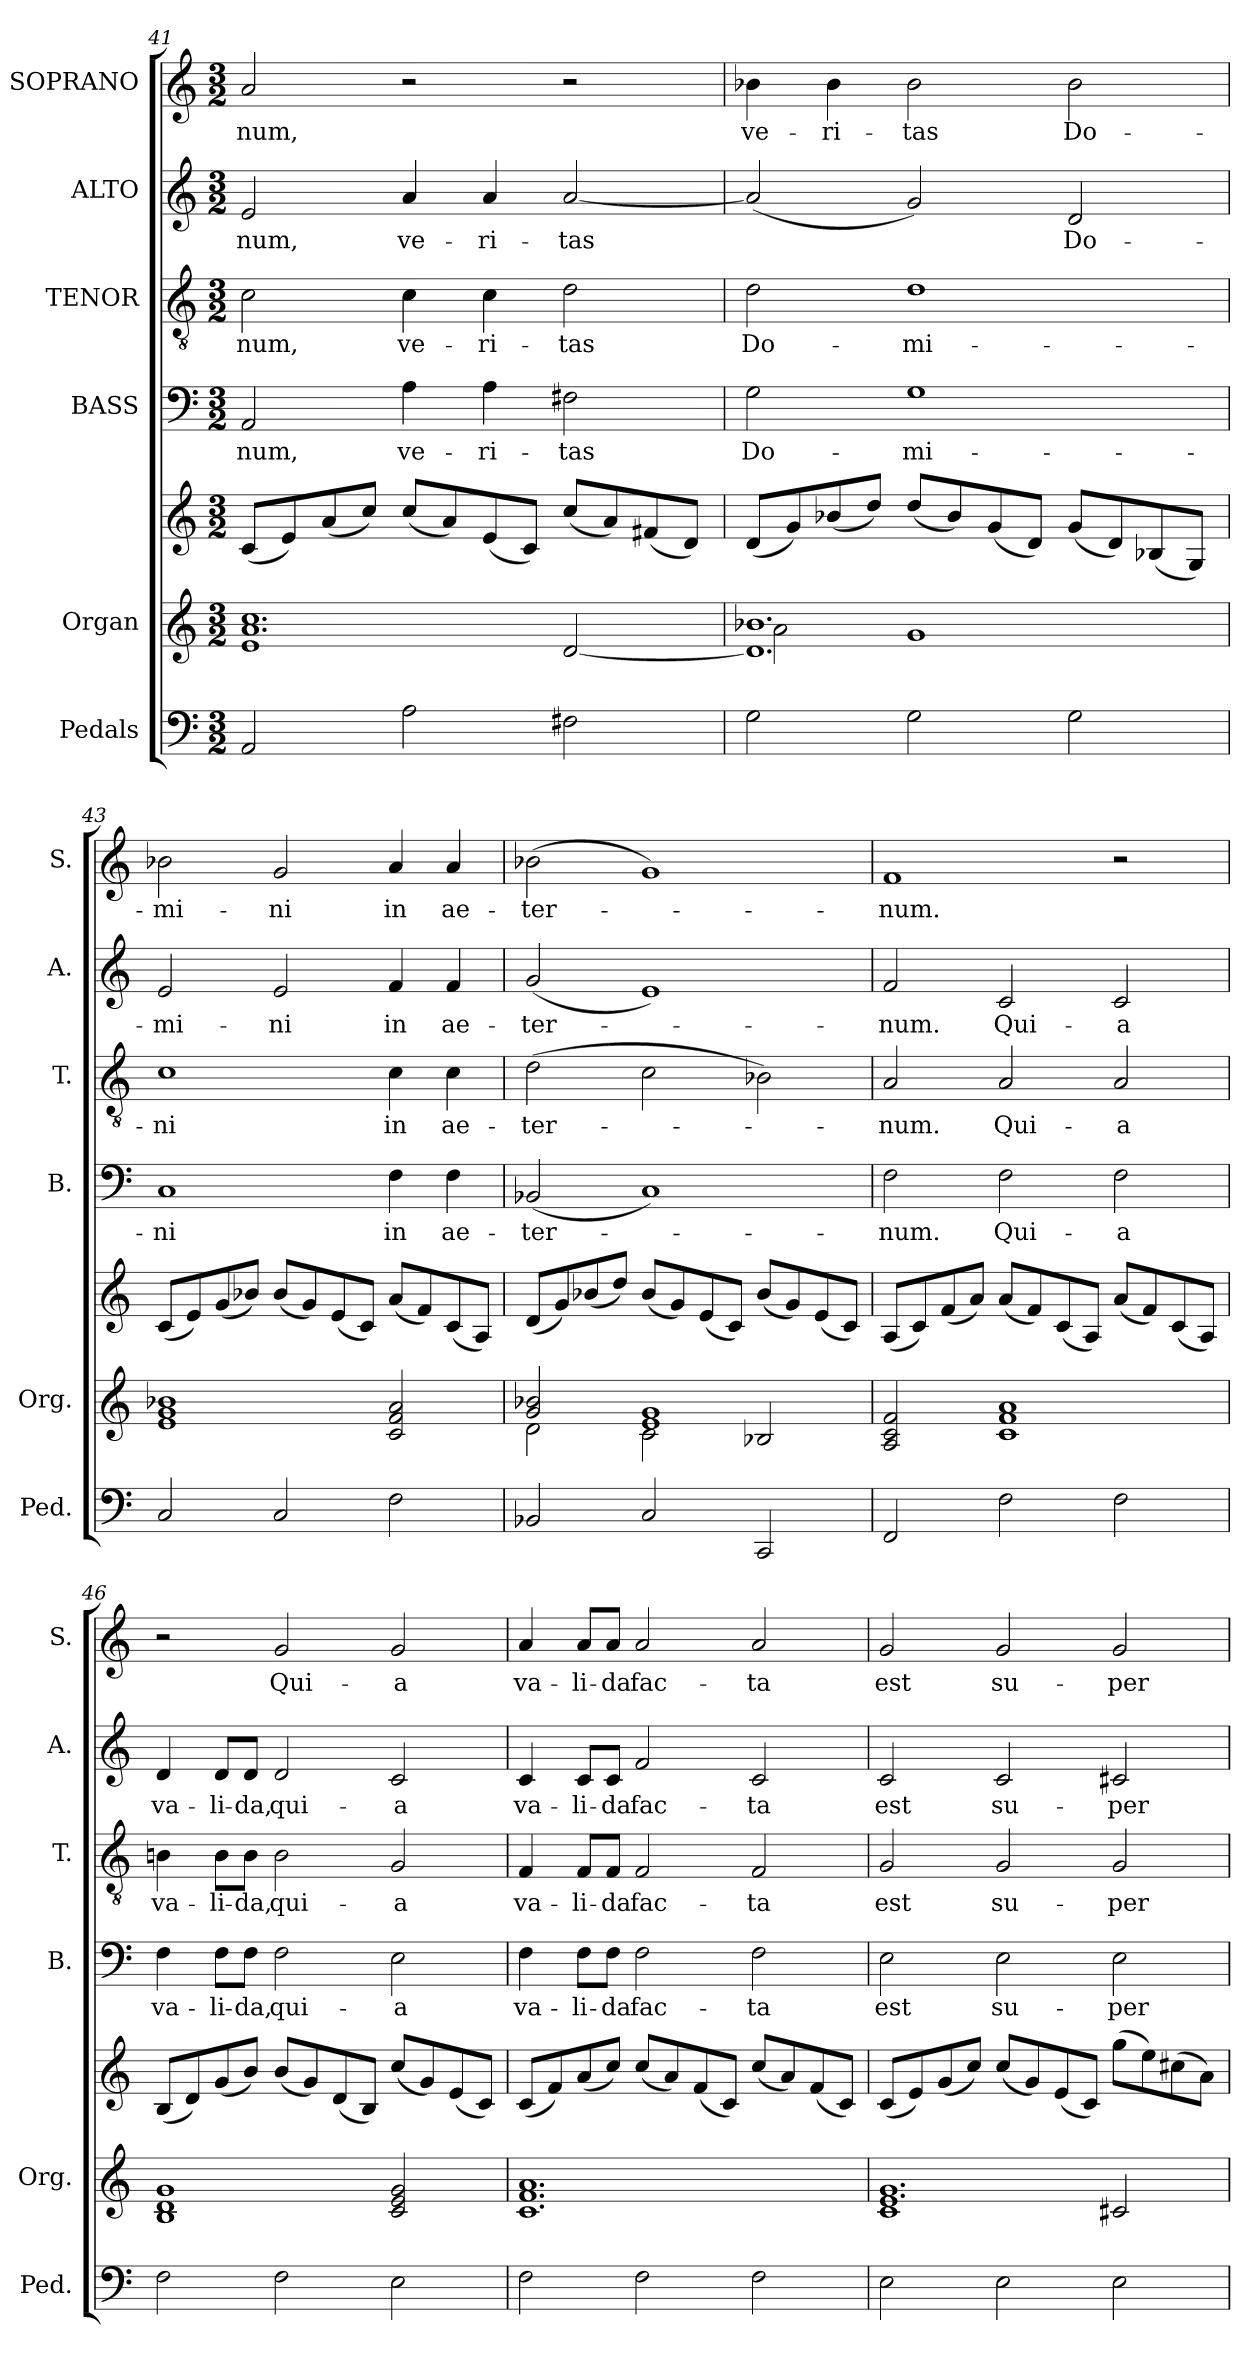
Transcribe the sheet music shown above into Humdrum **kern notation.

**kern	**kern	**kern	**kern	**text	**kern	**text	**kern	**text	**kern	**text
*part6	*part5	*part5	*part4	*part4	*part3	*part3	*part2	*part2	*part1	*part1
*staff7	*staff6	*staff5	*staff4	*staff4	*staff3	*staff3	*staff2	*staff2	*staff1	*staff1
*I"Pedals	*I"Organ	*	*I"BASS	*	*I"TENOR	*	*I"ALTO	*	*I"SOPRANO	*
*I'Ped.	*I'Org.	*	*I'B.	*	*I'T.	*	*I'A.	*	*I'S.	*
*clefF4	*clefG2	*clefG2	*clefF4	*	*clefGv2	*	*clefG2	*	*clefG2	*
*	*	*	*	*	*ITrd7c12	*	*	*	*	*
*k[]	*k[]	*k[]	*k[]	*	*k[]	*	*k[]	*	*k[]	*
*C:	*C:	*C:	*C:	*	*C:	*	*C:	*	*C:	*
*M3/2	*M3/2	*M3/2	*M3/2	*	*M3/2	*	*M3/2	*	*M3/2	*
=41	=41	=41	=41	=41	=41	=41	=41	=41	=41	=41
*	*^	*	*	*	*	*	*	*	*	*
!	!	!	!	!	!LO:LY:b	!	!LO:LY:b	!	!LO:LY:b	!	!LO:LY:b
2AA/	1.a 1.cc	1e	(<8c/L	2AA/	-num,	2C\	-num,	2e/	-num,	2a/	-num,
.	.	.	8e/)	.	.	.	.	.	.	.	.
.	.	.	(<8a/	.	.	.	.	.	.	.	.
.	.	.	8cc/J)	.	.	.	.	.	.	.	.
!	!	!	!	!	!LO:LY:b	!	!LO:LY:b	!	!LO:LY:b	!	!
2A\	.	.	(<8cc/L	4A\	ve-	4C\	ve-	4a/	ve-	2r	.
.	.	.	8a/)	.	.	.	.	.	.	.	.
!	!	!	!	!	!LO:LY:b	!	!LO:LY:b	!	!LO:LY:b	!	!
.	.	.	(<8e/	4A\	-ri-	4C\	-ri-	4a/	-ri-	.	.
.	.	.	8c/J)	.	.	.	.	.	.	.	.
!	!	!	!	!	!LO:LY:b	!	!LO:LY:b	!	!LO:LY:b	!	!
2F#X\	.	[2d/	(<8cc/L	2F#X\	-tas	2D\	-tas	[2a/	-tas	2r	.
.	.	.	8a/)	.	.	.	.	.	.	.	.
.	.	.	(<8f#X/	.	.	.	.	.	.	.	.
.	.	.	8d/J)	.	.	.	.	.	.	.	.
=42	=42	=42	=42	=42	=42	=42	=42	=42	=42	=42	=42
!	!	!	!	!	!LO:LY:b	!	!LO:LY:b	!	!	!	!LO:LY:b
2G\	1.d] 1.b-X	2a\	(<8d/L	2G\	Do-	2D\	Do-	(<2a/]	.	4b-X\	ve-
.	.	.	8g/)	.	.	.	.	.	.	.	.
!	!	!	!	!	!	!	!	!	!	!	!LO:LY:b
.	.	.	(<8b-X/	.	.	.	.	.	.	4b-\	-ri-
.	.	.	8dd/J)	.	.	.	.	.	.	.	.
!	!	!	!	!	!LO:LY:b	!	!LO:LY:b	!	!	!	!LO:LY:b
2G\	.	1g	(<8dd/L	1G	-mi-	1D	-mi-	2g/)	.	2b-\	-tas
.	.	.	8b-/)	.	.	.	.	.	.	.	.
.	.	.	(<8g/	.	.	.	.	.	.	.	.
.	.	.	8d/J)	.	.	.	.	.	.	.	.
!	!	!	!	!	!	!	!	!	!LO:LY:b	!	!LO:LY:b
2G\	.	.	(<8g/L	.	.	.	.	2d/	Do-	2b-\	Do-
.	.	.	8d/)	.	.	.	.	.	.	.	.
.	.	.	(<8B-X/	.	.	.	.	.	.	.	.
.	.	.	8G/J)	.	.	.	.	.	.	.	.
*	*v	*v	*	*	*	*	*	*	*	*	*
!!LO:LB:g=z
=43	=43	=43	=43	=43	=43	=43	=43	=43	=43	=43
!	!	!	!	!LO:LY:b	!	!LO:LY:b	!	!LO:LY:b	!	!LO:LY:b
2C/	1e 1g 1b-X	(<8c/L	1C	-ni	1C	-ni	2e/	-mi-	2b-X\	-mi-
.	.	8e/)	.	.	.	.	.	.	.	.
.	.	(<8g/	.	.	.	.	.	.	.	.
.	.	8b-X/J)	.	.	.	.	.	.	.	.
!	!	!	!	!	!	!	!	!LO:LY:b	!	!LO:LY:b
2C/	.	(<8b-/L	.	.	.	.	2e/	-ni	2g/	-ni
.	.	8g/)	.	.	.	.	.	.	.	.
.	.	(<8e/	.	.	.	.	.	.	.	.
.	.	8c/J)	.	.	.	.	.	.	.	.
!	!	!	!	!LO:LY:b	!	!LO:LY:b	!	!LO:LY:b	!	!LO:LY:b
2F\	2c/ 2f/ 2a/	(<8a/L	4F\	in	4C\	in	4f/	in	4a/	in
.	.	8f/)	.	.	.	.	.	.	.	.
!	!	!	!	!LO:LY:b	!	!LO:LY:b	!	!LO:LY:b	!	!LO:LY:b
.	.	(<8c/	4F\	ae-	4C\	ae-	4f/	ae-	4a/	ae-
.	.	8A/J)	.	.	.	.	.	.	.	.
!!LO:PB:g=z
=44	=44	=44	=44	=44	=44	=44	=44	=44	=44	=44
*	*^	*	*	*	*	*	*	*	*	*
!	!	!	!	!	!LO:LY:b	!	!LO:LY:b	!	!LO:LY:b	!	!LO:LY:b
2BB-X/	2g/ 2b-X/	2d\	(<8d/L	(<2BB-X/	-ter-	(>2D\	-ter-	(<2g/	-ter-	(>2b-X\	-ter-
.	.	.	8g/)	.	.	.	.	.	.	.	.
.	.	.	(<8b-X/	.	.	.	.	.	.	.	.
.	.	.	8dd/J)	.	.	.	.	.	.	.	.
2C/	1e 1g	2c\	(<8b-/L	1C)	.	2C\	.	1e)	.	1g)	.
.	.	.	8g/)	.	.	.	.	.	.	.	.
.	.	.	(<8e/	.	.	.	.	.	.	.	.
.	.	.	8c/J)	.	.	.	.	.	.	.	.
2CC/	.	2B-X/	(<8b-/L	.	.	2BB-X\)	.	.	.	.	.
.	.	.	8g/)	.	.	.	.	.	.	.	.
.	.	.	(<8e/	.	.	.	.	.	.	.	.
.	.	.	8c/J)	.	.	.	.	.	.	.	.
*	*v	*v	*	*	*	*	*	*	*	*	*
=45	=45	=45	=45	=45	=45	=45	=45	=45	=45	=45
!	!	!	!	!LO:LY:b	!	!LO:LY:b	!	!LO:LY:b	!	!LO:LY:b
2FF/	2A/ 2c/ 2f/	(<8A/L	2F\	-num.	2AA/	-num.	2f/	-num.	1f	-num.
.	.	8c/)	.	.	.	.	.	.	.	.
.	.	(<8f/	.	.	.	.	.	.	.	.
.	.	8a/J)	.	.	.	.	.	.	.	.
!	!	!	!	!LO:LY:b	!	!LO:LY:b	!	!LO:LY:b	!	!
2F\	1c 1f 1a	(<8a/L	2F\	Qui-	2AA/	Qui-	2c/	Qui-	.	.
.	.	8f/)	.	.	.	.	.	.	.	.
.	.	(<8c/	.	.	.	.	.	.	.	.
.	.	8A/J)	.	.	.	.	.	.	.	.
!	!	!	!	!LO:LY:b	!	!LO:LY:b	!	!LO:LY:b	!	!
2F\	.	(<8a/L	2F\	-a	2AA/	-a	2c/	-a	2r	.
.	.	8f/)	.	.	.	.	.	.	.	.
.	.	(<8c/	.	.	.	.	.	.	.	.
.	.	8A/J)	.	.	.	.	.	.	.	.
=46	=46	=46	=46	=46	=46	=46	=46	=46	=46	=46
!	!	!	!	!LO:LY:b	!	!LO:LY:b	!	!LO:LY:b	!	!
2F\	1B 1d 1g	(<8B/L	4F\	va-	4BBn\	va-	4d/	va-	2r	.
.	.	8d/)	.	.	.	.	.	.	.	.
!	!	!	!	!LO:LY:b	!	!LO:LY:b	!	!LO:LY:b	!	!
.	.	(<8g/	8F\L	-li-	8BB\L	-li-	8d/L	-li-	.	.
!	!	!	!	!LO:LY:b	!	!LO:LY:b	!	!LO:LY:b	!	!
.	.	8b/J)	8F\J	-da,	8BB\J	-da,	8d/J	-da,	.	.
!	!	!	!	!LO:LY:b	!	!LO:LY:b	!	!LO:LY:b	!	!LO:LY:b
2F\	.	(<8b/L	2F\	qui-	2BB\	qui-	2d/	qui-	2g/	Qui-
.	.	8g/)	.	.	.	.	.	.	.	.
.	.	(<8d/	.	.	.	.	.	.	.	.
.	.	8B/J)	.	.	.	.	.	.	.	.
!	!	!	!	!LO:LY:b	!	!LO:LY:b	!	!LO:LY:b	!	!LO:LY:b
2E\	2c/ 2e/ 2g/	(<8cc/L	2E\	-a	2GG/	-a	2c/	-a	2g/	-a
.	.	8g/)	.	.	.	.	.	.	.	.
.	.	(<8e/	.	.	.	.	.	.	.	.
.	.	8c/J)	.	.	.	.	.	.	.	.
!!LO:LB:g=z
=47	=47	=47	=47	=47	=47	=47	=47	=47	=47	=47
!	!	!	!	!LO:LY:b	!	!LO:LY:b	!	!LO:LY:b	!	!LO:LY:b
2F\	1.c 1.f 1.a	(<8c/L	4F\	va-	4FF/	va-	4c/	va-	4a/	va-
.	.	8f/)	.	.	.	.	.	.	.	.
!	!	!	!	!LO:LY:b	!	!LO:LY:b	!	!LO:LY:b	!	!LO:LY:b
.	.	(<8a/	8F\L	-li-	8FF/L	-li-	8c/L	-li-	8a/L	-li-
!	!	!	!	!LO:LY:b	!	!LO:LY:b	!	!LO:LY:b	!	!LO:LY:b
.	.	8cc/J)	8F\J	-da	8FF/J	-da	8c/J	-da	8a/J	-da
!	!	!	!	!LO:LY:b	!	!LO:LY:b	!	!LO:LY:b	!	!LO:LY:b
2F\	.	(<8cc/L	2F\	fac-	2FF/	fac-	2f/	fac-	2a/	fac-
.	.	8a/)	.	.	.	.	.	.	.	.
.	.	(<8f/	.	.	.	.	.	.	.	.
.	.	8c/J)	.	.	.	.	.	.	.	.
!	!	!	!	!LO:LY:b	!	!LO:LY:b	!	!LO:LY:b	!	!LO:LY:b
2F\	.	(<8cc/L	2F\	-ta	2FF/	-ta	2c/	-ta	2a/	-ta
.	.	8a/)	.	.	.	.	.	.	.	.
.	.	(<8f/	.	.	.	.	.	.	.	.
.	.	8c/J)	.	.	.	.	.	.	.	.
!!LO:PB:g=z
=48	=48	=48	=48	=48	=48	=48	=48	=48	=48	=48
*	*^	*	*	*	*	*	*	*	*	*
!	!	!	!	!	!LO:LY:b	!	!LO:LY:b	!	!LO:LY:b	!	!LO:LY:b
2E\	1.e 1.g	1c	(<8c/L	2E\	est	2GG/	est	2c/	est	2g/	est
.	.	.	8e/)	.	.	.	.	.	.	.	.
.	.	.	(<8g/	.	.	.	.	.	.	.	.
.	.	.	8cc/J)	.	.	.	.	.	.	.	.
!	!	!	!	!	!LO:LY:b	!	!LO:LY:b	!	!LO:LY:b	!	!LO:LY:b
2E\	.	.	(<8cc/L	2E\	su-	2GG/	su-	2c/	su-	2g/	su-
.	.	.	8g/)	.	.	.	.	.	.	.	.
.	.	.	(<8e/	.	.	.	.	.	.	.	.
.	.	.	8c/J)	.	.	.	.	.	.	.	.
!	!	!	!	!	!LO:LY:b	!	!LO:LY:b	!	!LO:LY:b	!	!LO:LY:b
2E\	.	2c#X/	(>8gg\L	2E\	-per	2GG/	-per	2c#X/	-per	2g/	-per
.	.	.	8ee\)	.	.	.	.	.	.	.	.
.	.	.	(>8cc#X\	.	.	.	.	.	.	.	.
.	.	.	8a\J)	.	.	.	.	.	.	.	.
*	*v	*v	*	*	*	*	*	*	*	*	*
=	=	=	=	=	=	=	=	=	=	=
*-	*-	*-	*-	*-	*-	*-	*-	*-	*-	*-
